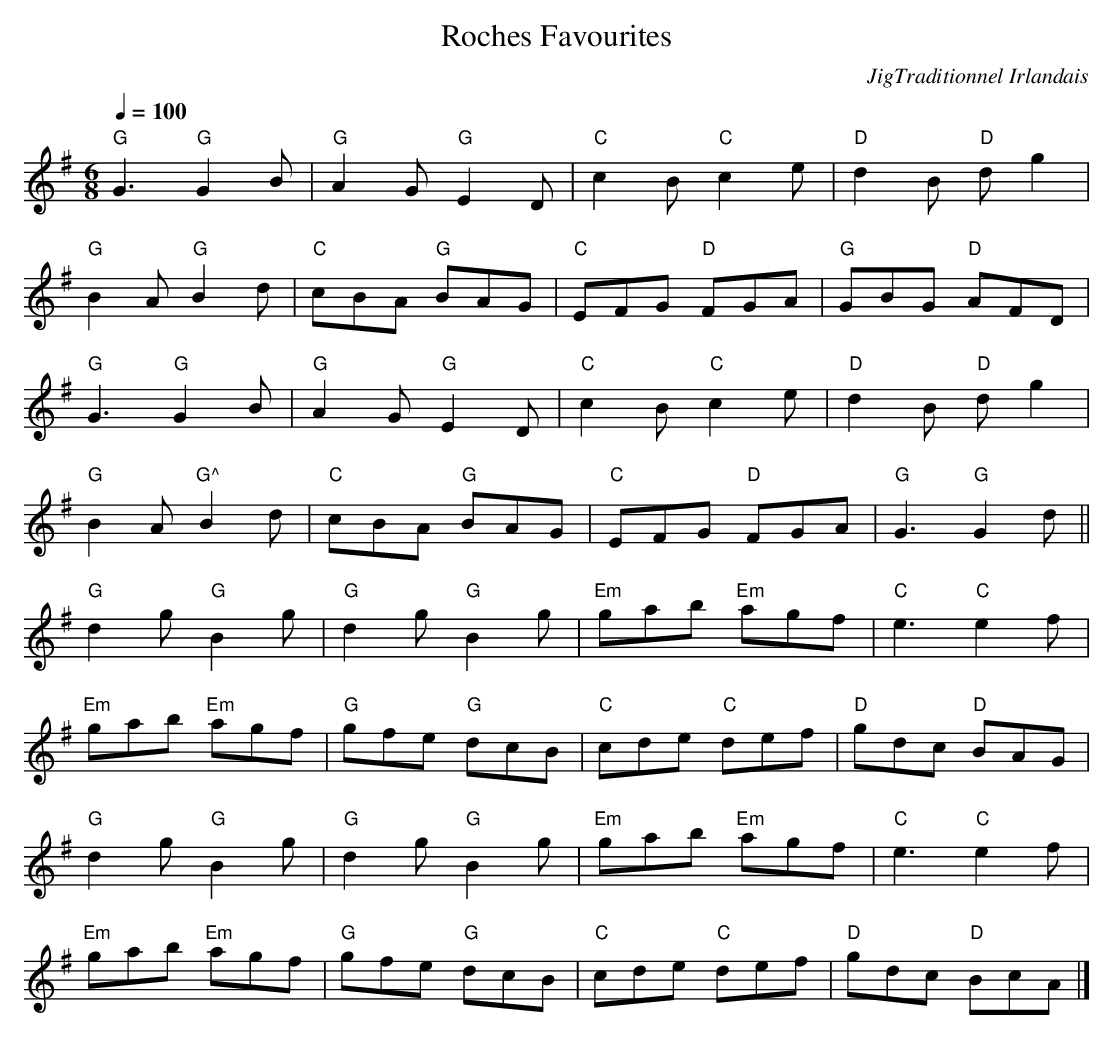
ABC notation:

X:1     %Music
T:Roches Favourites     %Tune name
C:JigTraditionnel Irlandais     %Tune composer
Q:1/4=100     %Tempo
V:1     %
     %!STAVE 0 'MŽlodie' @
     %!INSTR 'Piano 1' 0 0 @
[|
M:6/8     %Meter
L:1/8     %
K:G
"G"G3 "G"G2 B |"G"A2 G "G"E2 D |"C"c2 B "C"c2 e |"D"d2 B "D"d g2 |
"G"B2 A "G"B2 d |"C"cBA "G"BAG |"C"EFG "D"FGA |"G"GBG "D"AFD |
"G"G3 "G"G2 B |"G"A2 G "G"E2 D |"C"c2 B "C"c2 e |"D"d2 B "D"d g2 |
"G"B2 A "G^"B2 d |"C"cBA "G"BAG |"C"EFG "D"FGA |"G"G3 "G"G2 d ||
"G"d2 g "G"B2 g |"G"d2 g "G"B2 g |"Em"gab "Em"agf |"C"e3 "C"e2 f |
"Em"gab "Em"agf |"G"gfe "G"dcB |"C"cde "C"def |"D"gdc "D"BAG |
"G"d2 g "G"B2 g |"G"d2 g "G"B2 g |"Em"gab "Em"agf |"C"e3 "C"e2 f |
"Em"gab "Em"agf |"G"gfe "G"dcB |"C"cde "C"def |"D"gdc "D"BcA |]
     %End of file
